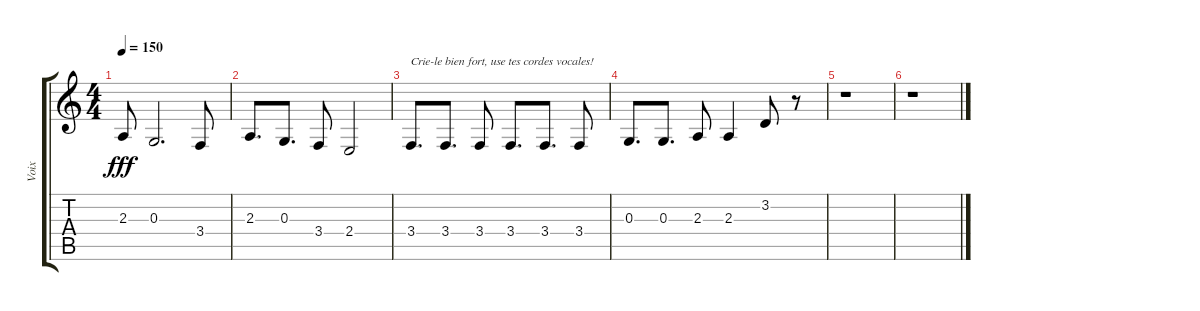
\track ("Voix" "Voix") {instrument accordion}
\staff {score tabs}
\tuning (E4 B3 G3 D3 A2 E2) {hide}
\ts (4 4)
\tempo 150
\clef g2
\ks c
2.3.8{dy fff} 0.3.2{d} 3.4.8 |
2.3.8{d} 0.3.8{d} 3.4.8 2.4.2 |
3.4.8{d txt "Crie-le bien fort, use tes cordes vocales!"} 3.4.8{d} 3.4.8 3.4.8{d} 3.4.8{d} 3.4.8 |
0.3.8{d} 0.3.8{d} 2.3.8 2.3.4 3.2.8 r.8 |
r.1 |
r.1
